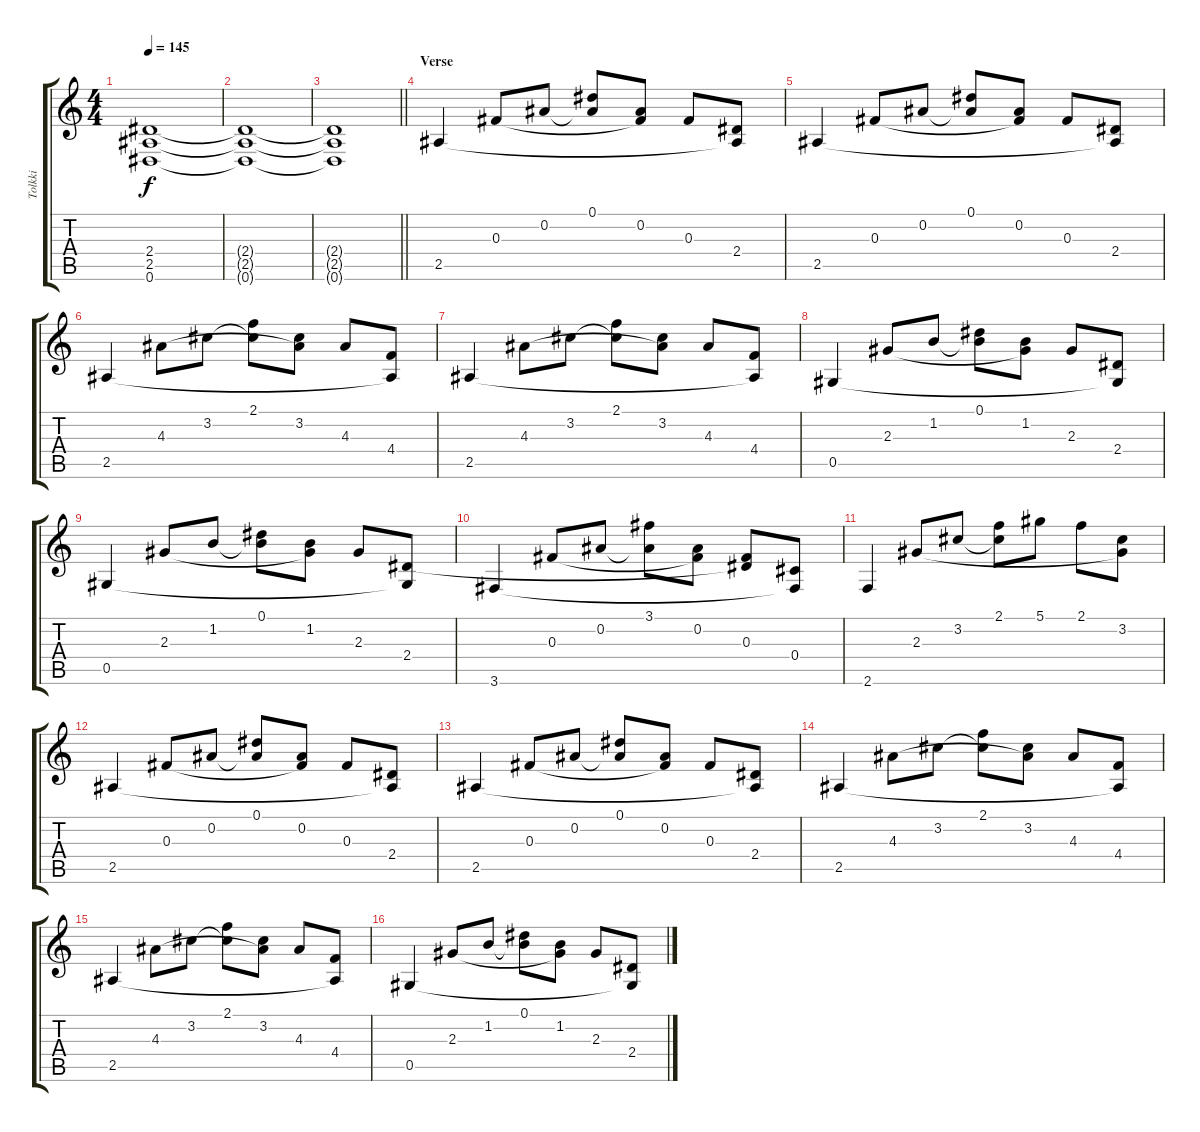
\track ("Tolkki" "Tolkki") {instrument overdrivenguitar}
\staff {score tabs}
\tuning (Eb4 Bb3 Gb3 Db3 Ab2 Eb2) {hide}
\ts (4 4)
\tempo 145
\clef g2
\ks c
(2.4{t} 2.5{t} 0.6{t}).1{dy f} |
(2.4{t} 2.5{t} 0.6{t}).1 |
\barLineRight lightlight
(2.4{t} 2.5{t} 0.6{t}).1 |
\section ("" "Verse")
2.5.4{instrument acousticguitarsteel} 0.3.8 0.2.8 (0.1 0.2{t}).8 (0.2 0.3{t}).8 0.3.8 (2.4 2.5{t}).8 |
2.5.4 0.3.8 0.2.8 (0.1 0.2{t}).8 (0.2 0.3{t}).8 0.3.8 (2.4 2.5{t}).8 |
2.5.4 4.3.8 3.2.8 (2.1 3.2{t}).8 (3.2 4.3{t}).8 4.3.8 (4.4 2.5{t}).8 |
2.5.4 4.3.8 3.2.8 (2.1 3.2{t}).8 (3.2 4.3{t}).8 4.3.8 (4.4 2.5{t}).8 |
0.5.4 2.3.8 1.2.8 (0.1 1.2{t}).8 (1.2 2.3{t}).8 2.3.8 (2.4 0.5{t}).8 |
0.5.4 2.3.8 1.2.8 (0.1 1.2{t}).8 (1.2 2.3{t}).8 2.3.8 (2.4 0.5{t}).8 |
3.6.4 0.3.8 0.2.8 (3.1 0.2{t}).8 (0.2 0.3{t}).8 (0.3 2.4{t}).8 (0.4 3.6{t}).8 |
2.6.4 2.3.8 3.2.8 (2.1 3.2{t}).8 5.1.8 2.1.8 (3.2 2.3{t}).8 |
2.5.4 0.3.8 0.2.8 (0.1 0.2{t}).8 (0.2 0.3{t}).8 0.3.8 (2.4 2.5{t}).8 |
2.5.4 0.3.8 0.2.8 (0.1 0.2{t}).8 (0.2 0.3{t}).8 0.3.8 (2.4 2.5{t}).8 |
2.5.4 4.3.8 3.2.8 (2.1 3.2{t}).8 (3.2 4.3{t}).8 4.3.8 (4.4 2.5{t}).8 |
2.5.4 4.3.8 3.2.8 (2.1 3.2{t}).8 (3.2 4.3{t}).8 4.3.8 (4.4 2.5{t}).8 |
0.5.4 2.3.8 1.2.8 (0.1 1.2{t}).8 (1.2 2.3{t}).8 2.3.8 (2.4 0.5{t}).8
